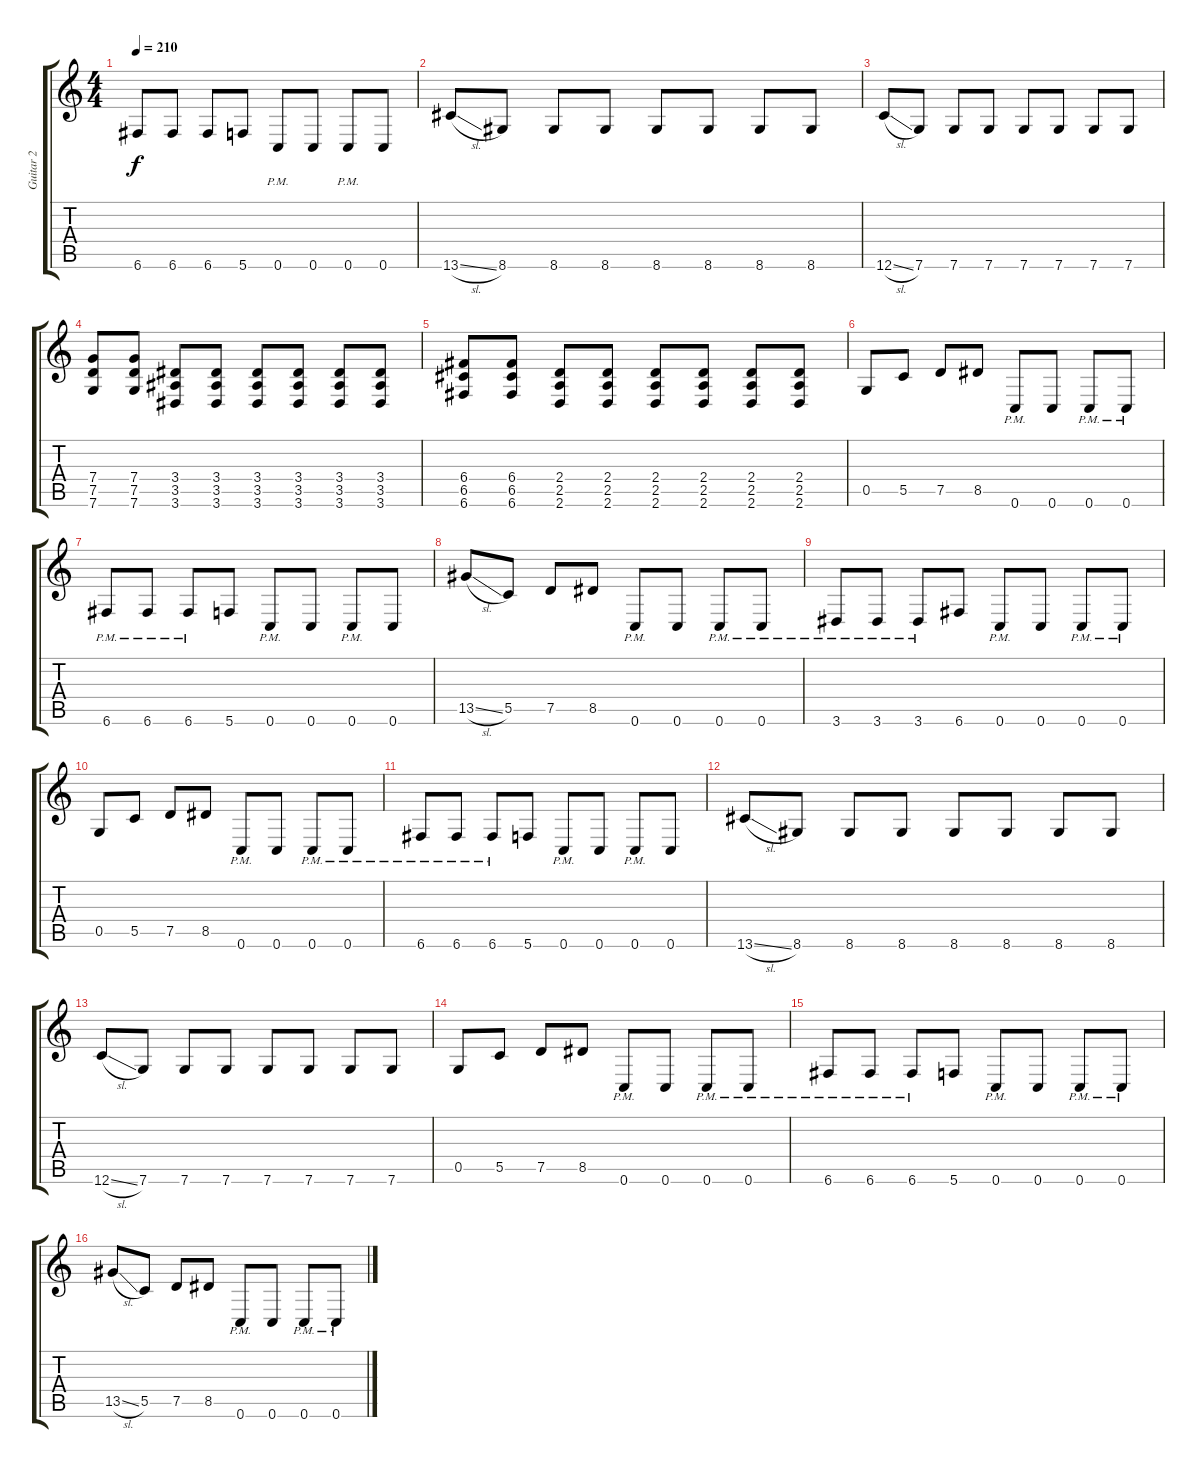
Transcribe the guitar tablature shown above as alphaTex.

\track ("Guitar 2" "Guitar 2") {instrument distortionguitar}
\staff {score tabs}
\tuning (D4 A3 F3 C3 G2 C2) {hide}
\ts (4 4)
\tempo 210
\clef g2
\ks c
6.6.8{dy f} 6.6.8 6.6.8 5.6.8 0.6{pm}.8 0.6.8 0.6{pm}.8 0.6.8 |
13.6{sl}.8 8.6.8 8.6.8 8.6.8 8.6.8 8.6.8 8.6.8 8.6.8 |
12.6{sl}.8 7.6.8 7.6.8 7.6.8 7.6.8 7.6.8 7.6.8 7.6.8 |
(7.4 7.5 7.6).8 (7.4 7.5 7.6).8 (3.4 3.5 3.6).8 (3.4 3.5 3.6).8 (3.4 3.5 3.6).8 (3.4 3.5 3.6).8 (3.4 3.5 3.6).8 (3.4 3.5 3.6).8 |
(6.4 6.5 6.6).8 (6.4 6.5 6.6).8 (2.4 2.5 2.6).8 (2.4 2.5 2.6).8 (2.4 2.5 2.6).8 (2.4 2.5 2.6).8 (2.4 2.5 2.6).8 (2.4 2.5 2.6).8 |
0.5.8 5.5.8 7.5.8 8.5.8 0.6{pm}.8 0.6.8 0.6{pm}.8 0.6{pm}.8 |
6.6{pm}.8 6.6{pm}.8 6.6{pm}.8 5.6.8 0.6{pm}.8 0.6.8 0.6{pm}.8 0.6.8 |
13.5{sl}.8 5.5.8 7.5.8 8.5.8 0.6{pm}.8 0.6.8 0.6{pm}.8 0.6{pm}.8 |
3.6{pm}.8 3.6{pm}.8 3.6{pm}.8 6.6.8 0.6{pm}.8 0.6.8 0.6{pm}.8 0.6{pm}.8 |
0.5.8 5.5.8 7.5.8 8.5.8 0.6{pm}.8 0.6.8 0.6{pm}.8 0.6{pm}.8 |
6.6{pm}.8 6.6{pm}.8 6.6{pm}.8 5.6.8 0.6{pm}.8 0.6.8 0.6{pm}.8 0.6.8 |
13.6{sl}.8 8.6.8 8.6.8 8.6.8 8.6.8 8.6.8 8.6.8 8.6.8 |
12.6{sl}.8 7.6.8 7.6.8 7.6.8 7.6.8 7.6.8 7.6.8 7.6.8 |
0.5.8 5.5.8 7.5.8 8.5.8 0.6{pm}.8 0.6.8 0.6{pm}.8 0.6{pm}.8 |
6.6{pm}.8 6.6{pm}.8 6.6{pm}.8 5.6.8 0.6{pm}.8 0.6.8 0.6{pm}.8 0.6{pm}.8 |
13.5{sl}.8 5.5.8 7.5.8 8.5.8 0.6{pm}.8 0.6.8 0.6{pm}.8 0.6{pm}.8
